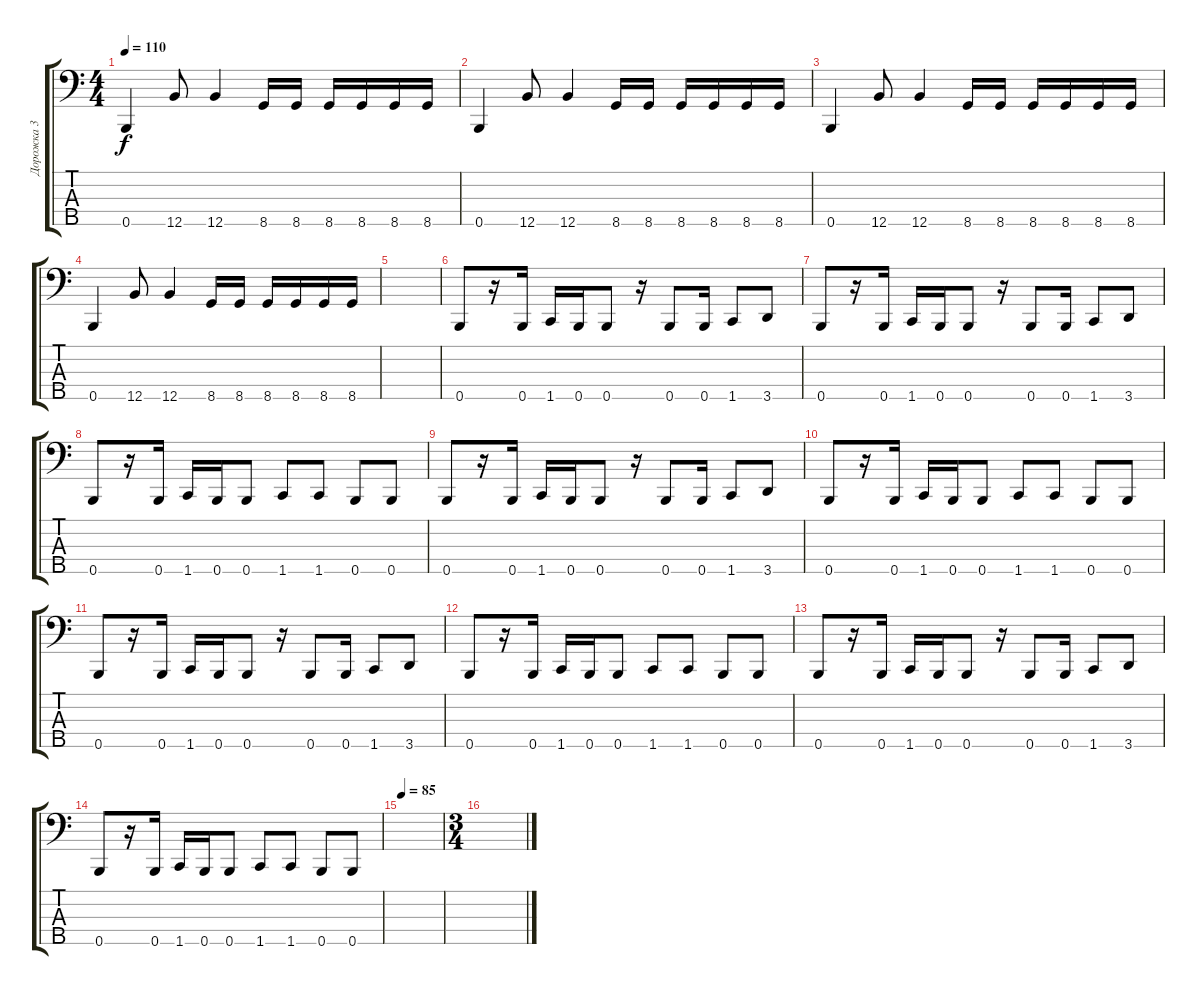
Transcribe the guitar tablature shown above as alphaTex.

\track ("Дорожка 3" "Дорожка 3") {instrument electricbasspick}
\staff {score tabs}
\tuning (G2 D2 A1 E1 B0) {hide}
\ts (4 4)
\tempo 110
\clef f4
\ks c
0.5.4{dy f} 12.5.8 12.5.4 8.5.16 8.5.16 8.5.16 8.5.16 8.5.16 8.5.16 |
0.5.4 12.5.8 12.5.4 8.5.16 8.5.16 8.5.16 8.5.16 8.5.16 8.5.16 |
0.5.4 12.5.8 12.5.4 8.5.16 8.5.16 8.5.16 8.5.16 8.5.16 8.5.16 |
0.5.4 12.5.8 12.5.4 8.5.16 8.5.16 8.5.16 8.5.16 8.5.16 8.5.16 |
|
0.5.8 r.16 0.5.16 1.5.16 0.5.16 0.5.8 r.16 0.5.8 0.5.16 1.5.8 3.5.8 |
0.5.8 r.16 0.5.16 1.5.16 0.5.16 0.5.8 r.16 0.5.8 0.5.16 1.5.8 3.5.8 |
0.5.8 r.16 0.5.16 1.5.16 0.5.16 0.5.8 1.5.8 1.5.8 0.5.8 0.5.8 |
0.5.8 r.16 0.5.16 1.5.16 0.5.16 0.5.8 r.16 0.5.8 0.5.16 1.5.8 3.5.8 |
0.5.8 r.16 0.5.16 1.5.16 0.5.16 0.5.8 1.5.8 1.5.8 0.5.8 0.5.8 |
0.5.8 r.16 0.5.16 1.5.16 0.5.16 0.5.8 r.16 0.5.8 0.5.16 1.5.8 3.5.8 |
0.5.8 r.16 0.5.16 1.5.16 0.5.16 0.5.8 1.5.8 1.5.8 0.5.8 0.5.8 |
0.5.8 r.16 0.5.16 1.5.16 0.5.16 0.5.8 r.16 0.5.8 0.5.16 1.5.8 3.5.8 |
0.5.8 r.16 0.5.16 1.5.16 0.5.16 0.5.8 1.5.8 1.5.8 0.5.8 0.5.8 |
\tempo 85
|
\ts (3 4)
